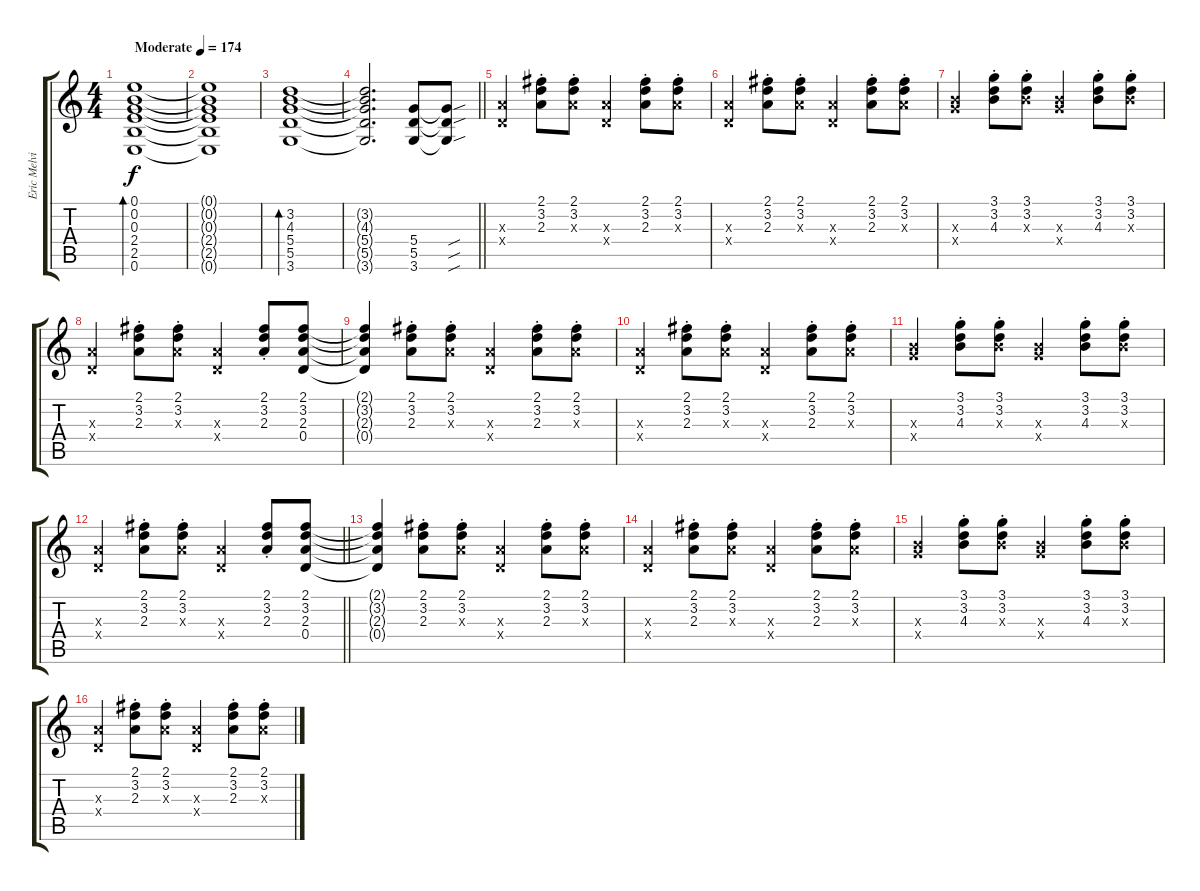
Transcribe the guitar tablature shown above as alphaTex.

\track ("Eric Melvin" "Eric Melvi") {instrument distortionguitar}
\staff {score tabs}
\tuning (E4 B3 G3 D3 A2 E2) {hide}
\ts (4 4)
\tempo (174 "Moderate")
\clef g2
\ks c
(0.1 0.2 0.3 2.4 2.5 0.6).1{bd 240 dy f instrument distortionguitar} |
(0.1{t} 0.2{t} 0.3{t} 2.4{t} 2.5{t} 0.6{t}).1 |
(3.2 4.3 5.4 5.5 3.6).1{bd 120} |
\barLineRight lightlight
(3.2{t} 4.3{t} 5.4{t} 5.5{t} 3.6{t}).2{d} (5.4 5.5 3.6).8 (5.4{sou t} 5.5{sou t} 3.6{sou t}).8 |
\section ("" "")
(2.3{x} 0.4{x}).4{instrument electricguitarjazz} (2.1{st} 3.2{st} 2.3{st}).8 (2.1{st} 3.2{st} 2.3{st x}).8 (2.3{x} 0.4{x}).4 (2.1{st} 3.2{st} 2.3{st}).8 (2.1{st} 3.2{st} 2.3{st x}).8 |
(2.3{x} 0.4{x}).4 (2.1{st} 3.2{st} 2.3{st}).8 (2.1{st} 3.2{st} 2.3{st x}).8 (2.3{x} 0.4{x}).4 (2.1{st} 3.2{st} 2.3{st}).8 (2.1{st} 3.2{st} 2.3{st x}).8 |
(4.3{x} 5.4{x}).4 (3.1{st} 3.2{st} 4.3{st}).8 (3.1{st} 3.2{st} 4.3{st x}).8 (4.3{x} 5.4{x}).4 (3.1{st} 3.2{st} 4.3{st}).8 (3.1{st} 3.2{st} 4.3{st x}).8 |
(2.3{x} 0.4{x}).4 (2.1{st} 3.2{st} 2.3{st}).8 (2.1{st} 3.2{st} 2.3{st x}).8 (2.3{x} 0.4{x}).4 (2.1{st} 3.2{st} 2.3{st}).8 (2.1 3.2 2.3 0.4).8 |
(2.1{t} 3.2{t} 2.3{t} 0.4{t}).4 (2.1{st} 3.2{st} 2.3{st}).8 (2.1{st} 3.2{st} 2.3{st x}).8 (2.3{x} 0.4{x}).4 (2.1{st} 3.2{st} 2.3{st}).8 (2.1{st} 3.2{st} 2.3{st x}).8 |
(2.3{x} 0.4{x}).4 (2.1{st} 3.2{st} 2.3{st}).8 (2.1{st} 3.2{st} 2.3{st x}).8 (2.3{x} 0.4{x}).4 (2.1{st} 3.2{st} 2.3{st}).8 (2.1{st} 3.2{st} 2.3{st x}).8 |
(4.3{x} 5.4{x}).4 (3.1{st} 3.2{st} 4.3{st}).8 (3.1{st} 3.2{st} 4.3{st x}).8 (4.3{x} 5.4{x}).4 (3.1{st} 3.2{st} 4.3{st}).8 (3.1{st} 3.2{st} 4.3{st x}).8 |
\barLineRight lightlight
(2.3{x} 0.4{x}).4 (2.1{st} 3.2{st} 2.3{st}).8 (2.1{st} 3.2{st} 2.3{st x}).8 (2.3{x} 0.4{x}).4 (2.1{st} 3.2{st} 2.3{st}).8 (2.1 3.2 2.3 0.4).8 |
\section ("" "")
(2.1{t} 3.2{t} 2.3{t} 0.4{t}).4 (2.1{st} 3.2{st} 2.3{st}).8 (2.1{st} 3.2{st} 2.3{st x}).8 (2.3{x} 0.4{x}).4 (2.1{st} 3.2{st} 2.3{st}).8 (2.1{st} 3.2{st} 2.3{st x}).8 |
(2.3{x} 0.4{x}).4 (2.1{st} 3.2{st} 2.3{st}).8 (2.1{st} 3.2{st} 2.3{st x}).8 (2.3{x} 0.4{x}).4 (2.1{st} 3.2{st} 2.3{st}).8 (2.1{st} 3.2{st} 2.3{st x}).8 |
(4.3{x} 5.4{x}).4 (3.1{st} 3.2{st} 4.3{st}).8 (3.1{st} 3.2{st} 4.3{st x}).8 (4.3{x} 5.4{x}).4 (3.1{st} 3.2{st} 4.3{st}).8 (3.1{st} 3.2{st} 4.3{st x}).8 |
(2.3{x} 0.4{x}).4 (2.1{st} 3.2{st} 2.3{st}).8 (2.1{st} 3.2{st} 2.3{st x}).8 (2.3{x} 0.4{x}).4 (2.1{st} 3.2{st} 2.3{st}).8 (2.1{st} 3.2{st} 2.3{st x}).8
